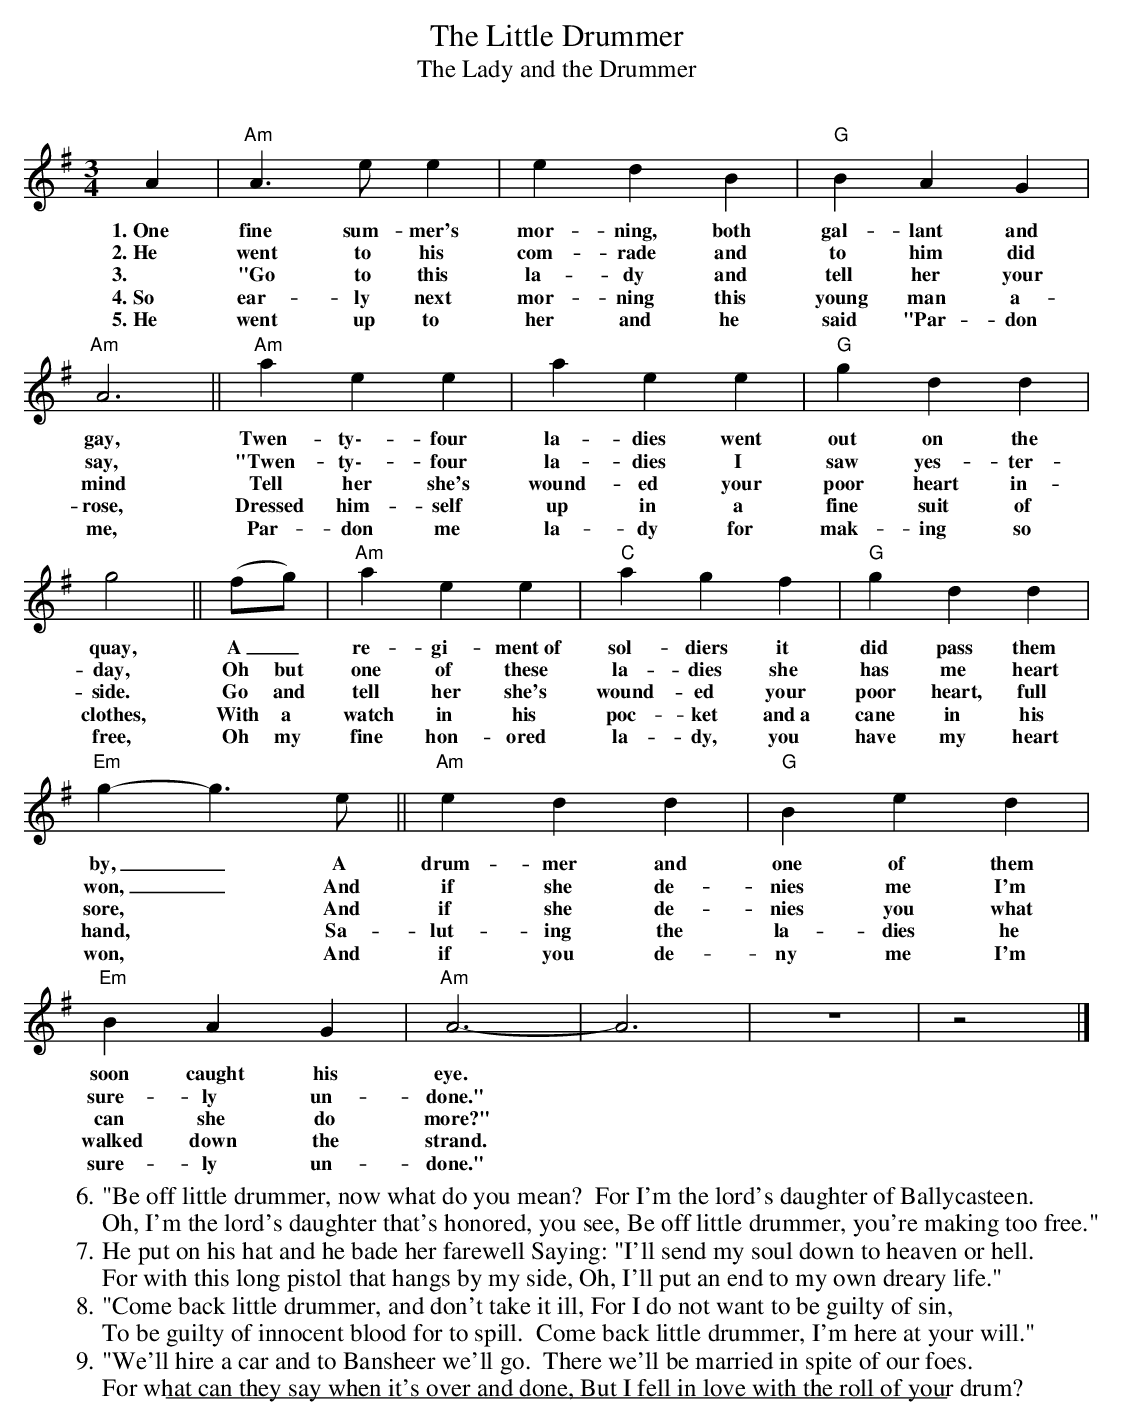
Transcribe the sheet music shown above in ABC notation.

X:1
T: The Little Drummer
T: The Lady and the Drummer
C:
M: 3/4
L: 1/8
K: Ador
A2 | "Am"A3 e e2 | e2 d2 B2 | "G"B2 A2 G2 | "Am"A6 ||
w:1.~One fine sum-mer's mor-ning, both gal-lant and gay,
w:2.~He went to his com-rade and to him did say,
w:3.~ "Go to this la-dy and tell her your mind
w:4.~So ear-ly next mor-ning this young man a-rose,
w:5.~He went up to her and he said "Par-don me,
"Am"a2 e2 e2 | a2 e2 e2 | "G"g2 d2 d2 | g4 ||
w: Twen-ty\--four la-dies went out on the quay,
w: "Twen-ty\--four la-dies I saw yes-ter-day,
w: Tell her she's wound-ed your poor heart in-side.
w: Dressed him-self up in a fine suit of clothes,
w: Par-don me la-dy for mak-ing so free,
(fg) | "Am"a2 e2 e2 | "C"a2 g2 f2 | "G"g2 d2 d2 | "Em"g2- g3
w: A_ re-gi-ment~of sol-diers it did pass them by,_
w: Oh but one of these la-dies she has me heart won,_
w: Go and tell her she's wound-ed your poor heart, full sore,
w: With a watch in his poc-ket and~a cane in his hand,
w: Oh my fine hon-ored la-dy, you have my heart won,
e || "Am"e2 d2 d2 | "G"B2 e2 d2 | "Em"B2 A2 G2 | "Am"A6- | A6 | z6 | z4 |]
w: A drum-mer and one of them soon caught his eye.
w: And ~if she de-nies me I'm sure-ly un-done."
w: And if she de-nies you what can she do more?"
w: Sa-lut-ing the la-dies he walked down the strand.
w: And if you de-ny me I'm sure-ly un-done."
W:6."Be off little drummer, now what do you mean?  For I'm the lord's daughter of Ballycasteen.
W:  Oh, I'm the lord's daughter that's honored, you see, Be off little drummer, you're making too free."
W:7.He put on his hat and he bade her farewell Saying: "I'll send my soul down to heaven or hell.
W:  For with this long pistol that hangs by my side, Oh, I'll put an end to my own dreary life."
W:8."Come back little drummer, and don't take it ill, For I do not want to be guilty of sin,
W:  To be guilty of innocent blood for to spill.  Come back little drummer, I'm here at your will."
W:9."We'll hire a car and to Bansheer we'll go.  There we'll be married in spite of our foes.
W:  For what can they say when it's over and done, But I fell in love with the roll of your drum?
